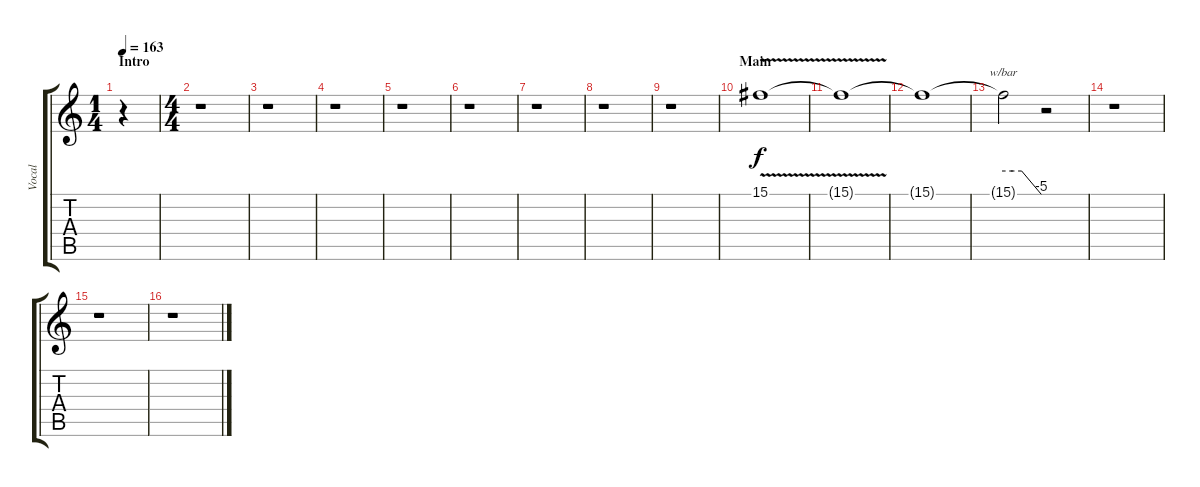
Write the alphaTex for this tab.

\track ("Vocal" "Vocal") {instrument lead6voice}
\staff {score tabs}
\tuning (Eb4 Bb3 Gb3 Db3 Ab2 Eb2) {hide}
\ts (1 4)
\section ("" "Intro")
\tempo 163
\clef g2
\ks c
r.4{dy f instrument lead6voice} |
\ts (4 4)
r.1 |
r.1 |
r.1 |
r.1 |
r.1 |
r.1 |
r.1 |
r.1 |
\section ("" "Main")
15.1{v}.1 |
15.1{t}.1 |
15.1{t}.1 |
15.1{t}.2{tbe (custom default 0 0 15 0 29 0 60 -20)} r.2 |
r.1 |
r.1 |
r.1
